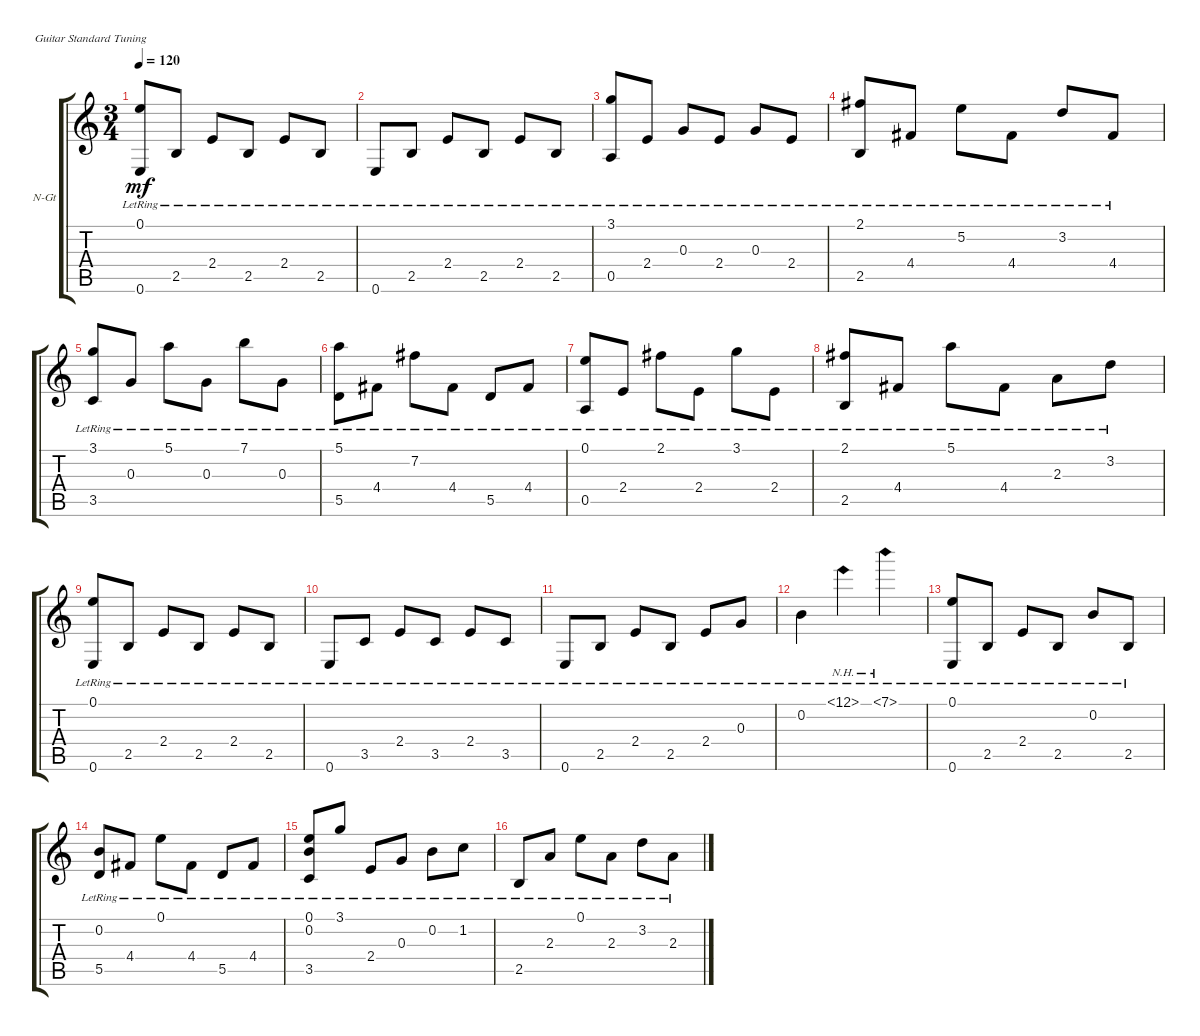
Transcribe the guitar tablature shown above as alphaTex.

\defaultSystemsLayout 4
\bracketExtendMode groupsimilarinstruments
\firstSystemTrackNameOrientation horizontal
\otherSystemsTrackNameOrientation horizontal
\track ("Nylon Guitar" "N-Gt") {instrument acousticguitarnylon}
\staff {score tabs}
\tuning (E4 B3 G3 D3 A2 E2)
\ts (3 4)
\tempo 120
\clef g2
\ks c
(0.6{lr} 0.1{lr}).8{dy mf} 2.5{lr}.8 2.4{lr}.8 2.5{lr}.8 2.4{lr}.8 2.5{lr}.8 |
0.6{lr}.8 2.5{lr}.8 2.4{lr}.8 2.5{lr}.8 2.4{lr}.8 2.5{lr}.8 |
(0.5{lr} 3.1{lr}).8 2.4{lr}.8 0.3{lr}.8 2.4{lr}.8 0.3{lr}.8 2.4{lr}.8 |
(2.5{lr} 2.1{lr}).8 4.4{lr}.8 5.2{lr}.8 4.4{lr}.8 3.2{lr}.8 4.4{lr}.8 |
(3.5{lr} 3.1{lr}).8 0.3{lr}.8 5.1{lr}.8 0.3{lr}.8 7.1{lr}.8 0.3{lr}.8 |
(5.5{lr} 5.1{lr}).8 4.4{lr}.8 7.2{lr}.8 4.4{lr}.8 5.5{lr}.8 4.4{lr}.8 |
(0.5{lr} 0.1{lr}).8 2.4{lr}.8 2.1{lr}.8 2.4{lr}.8 3.1{lr}.8 2.4{lr}.8 |
(2.5{lr} 2.1{lr}).8 4.4{lr}.8 5.1{lr}.8 4.4{lr}.8 2.3{lr}.8 3.2{lr}.8 |
(0.1{lr} 0.6{lr}).8 2.5{lr}.8 2.4{lr}.8 2.5{lr}.8 2.4{lr}.8 2.5{lr}.8 |
0.6{lr}.8 3.5{lr}.8 2.4{lr}.8 3.5{lr}.8 2.4{lr}.8 3.5{lr}.8 |
0.6{lr}.8 2.5{lr}.8 2.4{lr}.8 2.5{lr}.8 2.4{lr}.8 0.3{lr}.8 |
0.2{lr}.4 12.1{nh lr}.4 7.1{nh lr}.4 |
(0.1{lr} 0.6{lr}).8 2.5{lr}.8 2.4{lr}.8 2.5{lr}.8 0.2{lr}.8 2.5{lr}.8 |
(5.5{lr} 0.2{lr}).8 4.4{lr}.8 0.1{lr}.8 4.4{lr}.8 5.5{lr}.8 4.4{lr}.8 |
(3.5{lr} 0.2{lr} 0.1{lr}).8 3.1{lr}.8 2.4{lr}.8 0.3{lr}.8 0.2{lr}.8 1.2{lr}.8 |
2.5{lr}.8 2.3{lr}.8 0.1{lr}.8 2.3{lr}.8 3.2{lr}.8 2.3{lr}.8
